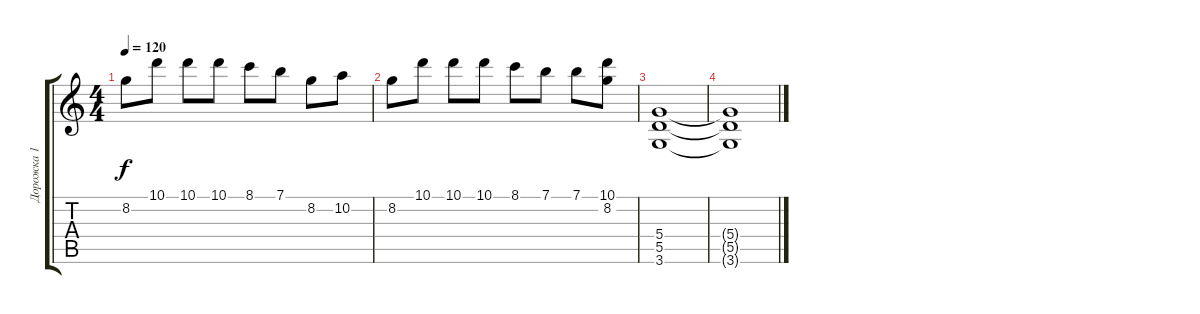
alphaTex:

\track ("Дорожка 1" "Дорожка 1") {instrument distortionguitar}
\staff {score tabs}
\tuning (E4 B3 G3 D3 A2 E2) {hide}
\ts (4 4)
\tempo 120
\clef g2
\ks c
8.2.8{dy f} 10.1.8 10.1.8 10.1.8 8.1.8 7.1.8 8.2.8 10.2.8 |
8.2.8 10.1.8 10.1.8 10.1.8 8.1.8 7.1.8 7.1.8 (10.1 8.2).8 |
(5.4 5.5 3.6).1 |
(5.4{t} 5.5{t} 3.6{t}).1
